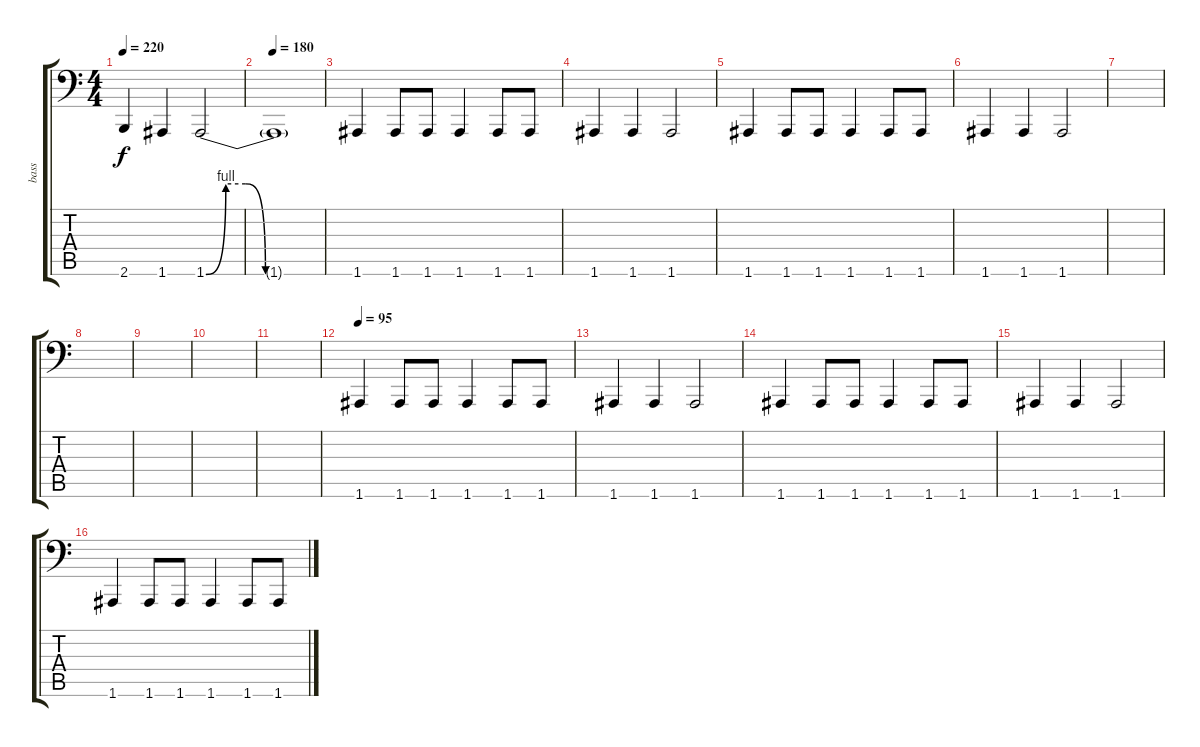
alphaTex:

\track ("bass" "bass") {instrument electricbasspick}
\staff {score tabs}
\tuning (C3 G2 D2 A1 E1 A0) {hide}
\ts (4 4)
\tempo 220
\clef f4
\ks c
2.6.4{dy f} 1.6.4 1.6{be (custom 0 0 10 4 20 4 30 0 60 0)}.2 |
\tempo 180
1.6{t}.1 |
1.6.4 1.6.8 1.6.8 1.6.4 1.6.8 1.6.8 |
1.6.4 1.6.4 1.6.2 |
1.6.4 1.6.8 1.6.8 1.6.4 1.6.8 1.6.8 |
1.6.4 1.6.4 1.6.2 |
|
|
|
|
|
\tempo 95
1.6.4 1.6.8 1.6.8 1.6.4 1.6.8 1.6.8 |
1.6.4 1.6.4 1.6.2 |
1.6.4 1.6.8 1.6.8 1.6.4 1.6.8 1.6.8 |
1.6.4 1.6.4 1.6.2 |
1.6.4 1.6.8 1.6.8 1.6.4 1.6.8 1.6.8
